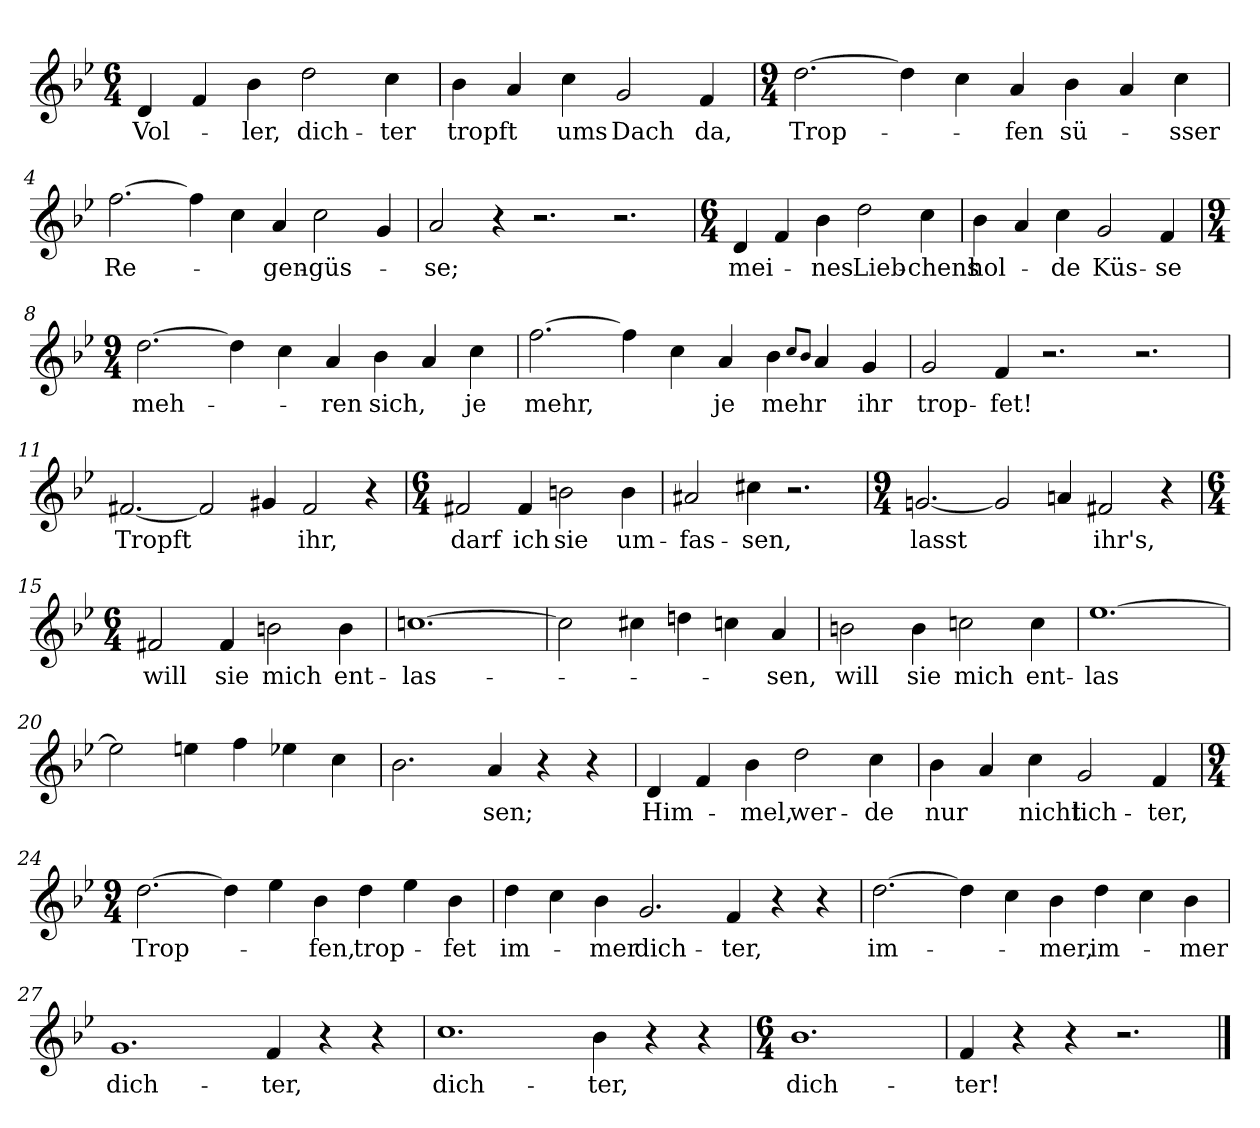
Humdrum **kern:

**kern	**text
*part1	*part1
*staff1	*staff1
*clefG2	*
*k[b-e-]	*
*M6/4	*
=1	=1
!	!LO:LY:b
4d/	Vol-
4f/	.
!	!LO:LY:b
4b-\	-ler,
!	!LO:LY:b
2dd\	dich-
!	!LO:LY:b
4cc\	-ter
=2	=2
!	!LO:LY:b
4b-\	tropft
4a/	.
!	!LO:LY:b
4cc\	ums
!	!LO:LY:b
2g/	Dach
!	!LO:LY:b
4f/	da,
=3	=3
*M9/4	*
!	!LO:LY:b
[2.dd\	Trop-
4dd\]	.
4cc\	.
!	!LO:LY:b
4a/	-fen
!	!LO:LY:b
4b-\	sü-
4a/	.
!	!LO:LY:b
4cc\	-sser
=4	=4
!	!LO:LY:b
[2.ff\	Re-
4ff\]	.
4cc\	.
!	!LO:LY:b
4a/	-gen-
!	!LO:LY:b
2cc\	-güs-
4g/	.
=5	=5
!	!LO:LY:b
2a/	-se;
4r	.
2.r	.
2.r	.
=6	=6
*M6/4	*
!	!LO:LY:b
4d/	mei-
4f/	.
!	!LO:LY:b
4b-\	-nes
!	!LO:LY:b
2dd\	Lieb-
!	!LO:LY:b
4cc\	-chens
!!LO:LB:g=z
=7	=7
!	!LO:LY:b
4b-\	hol-
4a/	.
!	!LO:LY:b
4cc\	-de
!	!LO:LY:b
2g/	Küs-
!	!LO:LY:b
4f/	-se
=8	=8
*M9/4	*
!	!LO:LY:b
[2.dd\	meh-
4dd\]	.
4cc\	.
!	!LO:LY:b
4a/	-ren
!	!LO:LY:b
4b-\	sich,
4a/	.
!	!LO:LY:b
4cc\	je
=9	=9
!	!LO:LY:b
[2.ff\	mehr,
4ff\]	.
4cc\	.
!	!LO:LY:b
4a/	je
!	!LO:LY:b
4b-\	mehr
8qcc/L	.
8qb-/J	.
4a/	.
!	!LO:LY:b
4g/	ihr
=10	=10
!	!LO:LY:b
2g/	trop-
!	!LO:LY:b
4f/	-fet!
2.r	.
2.r	.
=11	=11
!	!LO:LY:b
[2.f#X/	Tropft
2f#/]	.
4g#X/	.
!	!LO:LY:b
2f#/	ihr,
4r	.
=12	=12
*M6/4	*
!	!LO:LY:b
2f#X/	darf
!	!LO:LY:b
4f#/	ich
!	!LO:LY:b
2bn\	sie
!	!LO:LY:b
4b\	um-
!!LO:LB:g=z
=13	=13
!	!LO:LY:b
2a#X/	-fas-
!	!LO:LY:b
4cc#X\	-sen,
2.r	.
=14	=14
*M9/4	*
!	!LO:LY:b
[2.gn/	lasst
2g/]	.
4an/	.
!	!LO:LY:b
2f#X/	ihr's,
4r	.
=15	=15
*M6/4	*
!	!LO:LY:b
2f#X/	will
!	!LO:LY:b
4f#/	sie
!	!LO:LY:b
2bn\	mich
!	!LO:LY:b
4b\	ent-
=16	=16
!	!LO:LY:b
[1.ccn	las-
=17	=17
2cc\]	.
4cc#X\	.
4ddn\	.
4ccn\	.
!	!LO:LY:b
4a/	-sen,
=18	=18
!	!LO:LY:b
2bn\	will
!	!LO:LY:b
4b\	sie
!	!LO:LY:b
2ccn\	mich
!	!LO:LY:b
4cc\	ent-
=19	=19
!	!LO:LY:b
[1.ee-	-las
=20	=20
2ee-\]	.
4een\	.
4ff\	.
4ee-X\	.
4cc\	.
!!LO:LB:g=z
=21	=21
2.b-\	.
!	!LO:LY:b
4a/	-sen;
4r	.
4r	.
=22	=22
!	!LO:LY:b
4d/	Him-
4f/	.
!	!LO:LY:b
4b-\	-mel,
!	!LO:LY:b
2dd\	wer-
!	!LO:LY:b
4cc\	-de
=23	=23
!	!LO:LY:b
4b-\	nur
4a/	.
!	!LO:LY:b
4cc\	nicht
!	!LO:LY:b
2g/	lich-
!	!LO:LY:b
4f/	-ter,
=24	=24
*M9/4	*
!	!LO:LY:b
[2.dd\	Trop-
4dd\]	.
4ee-\	.
!	!LO:LY:b
4b-\	-fen,
!	!LO:LY:b
4dd\	trop-
4ee-\	.
!	!LO:LY:b
4b-\	-fet
=25	=25
!	!LO:LY:b
4dd\	im-
4cc\	.
!	!LO:LY:b
4b-\	-mer
!	!LO:LY:b
2.g/	dich-
!	!LO:LY:b
4f/	-ter,
4r	.
4r	.
=26	=26
!	!LO:LY:b
[2.dd\	im-
4dd\]	.
4cc\	.
!	!LO:LY:b
4b-\	-mer,
!	!LO:LY:b
4dd\	im-
4cc\	.
!	!LO:LY:b
4b-\	-mer
!!LO:LB:g=z
=27	=27
!	!LO:LY:b
1.g	dich-
!	!LO:LY:b
4f/	-ter,
4r	.
4r	.
=28	=28
!	!LO:LY:b
1.cc	dich-
!	!LO:LY:b
4b-\	-ter,
4r	.
4r	.
=29	=29
*M6/4	*
!	!LO:LY:b
1.b-	dich-
=30	=30
!	!LO:LY:b
4f/	-ter!
4r	.
4r	.
2.r	.
==	==
*-	*-
